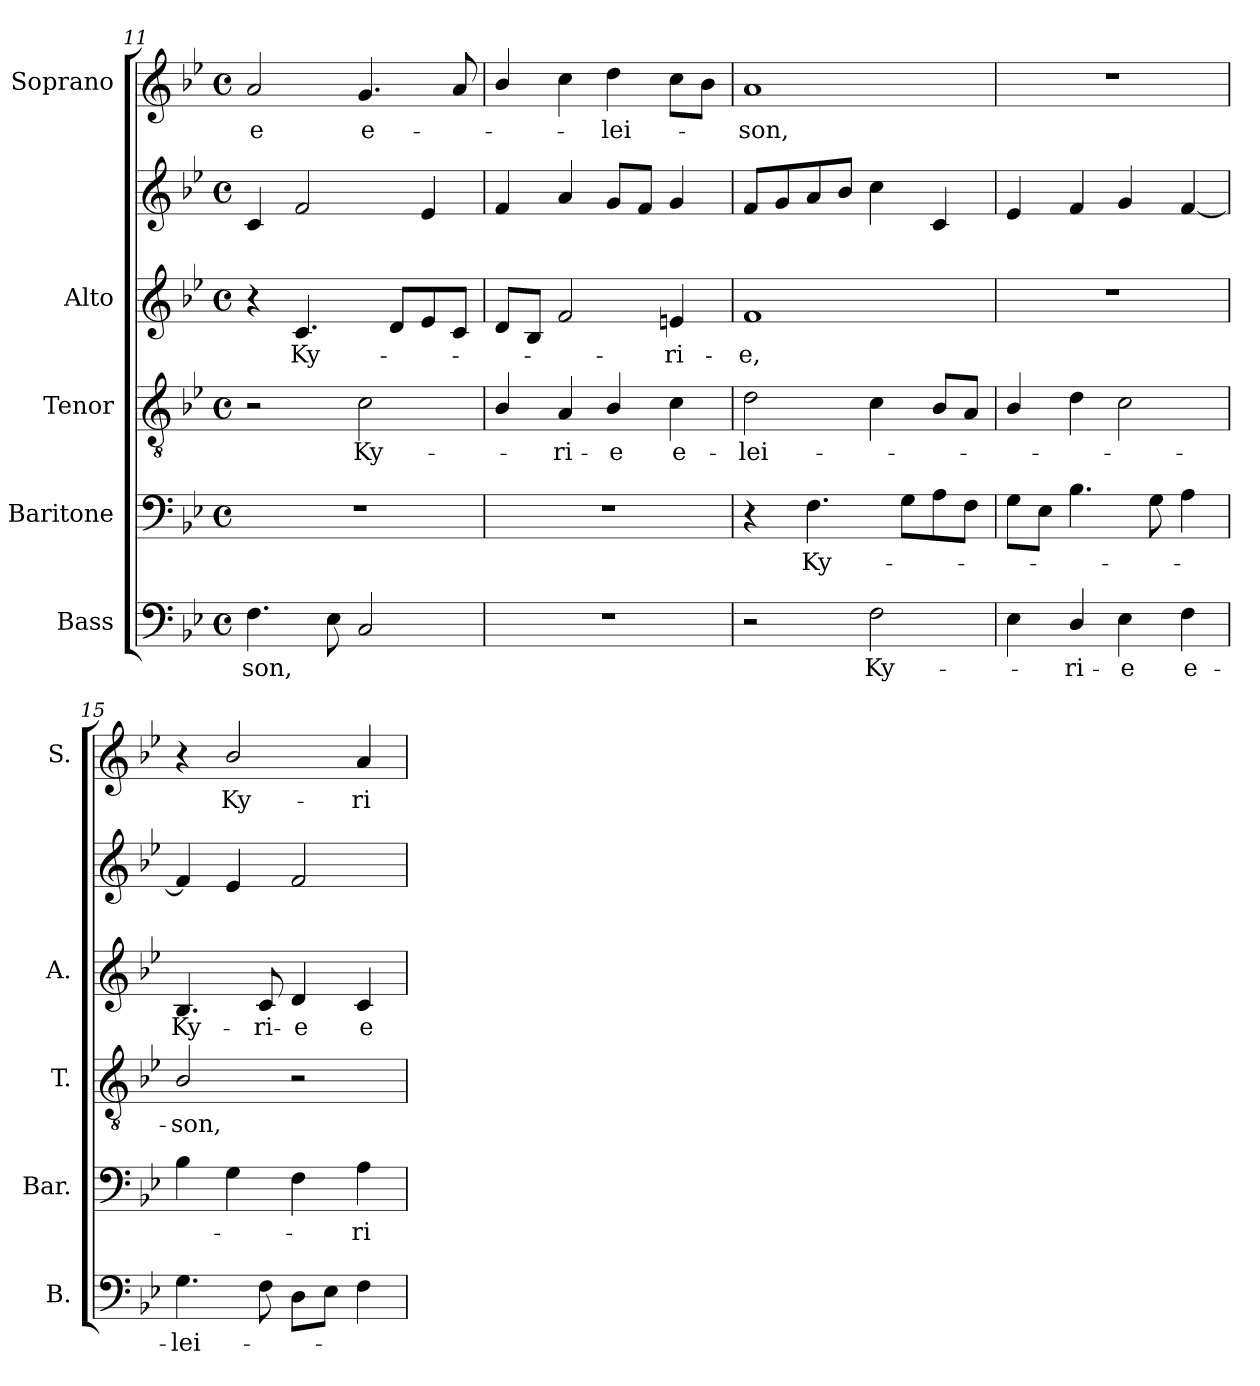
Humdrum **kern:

**kern	**text	**kern	**text	**kern	**text	**kern	**text	**kern	**kern	**text
*part6	*part6	*part5	*part5	*part4	*part4	*part3	*part3	*part2	*part1	*part1
*staff6	*staff6	*staff5	*staff5	*staff4	*staff4	*staff3	*staff3	*staff2	*staff1	*staff1
*I"Bass	*	*I"Baritone	*	*I"Tenor	*	*I"Alto	*	*	*I"Soprano	*
*I'B.	*	*I'Bar.	*	*I'T.	*	*I'A.	*	*	*I'S.	*
*clefF4	*	*clefF4	*	*clefGv2	*	*clefG2	*	*clefG2	*clefG2	*
*	*	*	*	*ITrd7c12	*	*	*	*	*	*
*k[b-e-]	*	*k[b-e-]	*	*k[b-e-]	*	*k[b-e-]	*	*k[b-e-]	*k[b-e-]	*
*B-:	*	*B-:	*	*B-:	*	*B-:	*	*B-:	*B-:	*
*M4/4	*	*M4/4	*	*M4/4	*	*M4/4	*	*M4/4	*M4/4	*
*met(c)	*	*met(c)	*	*met(c)	*	*met(c)	*	*met(c)	*met(c)	*
=11	=11	=11	=11	=11	=11	=11	=11	=11	=11	=11
!	!LO:LY:b:color=#000000	!	!	!	!	!	!	!	!	!
!	!	!	!	!	!	!	!	!	!	!LO:LY:b:color=#000000
4.Fi\	-son,	1r	.	2r	.	4r	.	4ci/	2ai/	-e
!	!	!	!	!	!	!	!LO:LY:b:color=#000000	!	!	!
.	.	.	.	.	.	4.ci/	Ky-	2fi/	.	.
8E-i\	.	.	.	.	.	.	.	.	.	.
!	!	!	!	!	!LO:LY:b:color=#000000	!	!	!	!	!
!	!	!	!	!	!	!	!	!	!	!LO:LY:b:color=#000000
2Ci/	.	.	.	2Ci\	Ky-	.	.	.	4.gi/	e-
.	.	.	.	.	.	8di/L	.	.	.	.
.	.	.	.	.	.	8e-i/	.	4e-i/	.	.
.	.	.	.	.	.	8ci/J	.	.	8ai/	.
=12	=12	=12	=12	=12	=12	=12	=12	=12	=12	=12
1r	.	1r	.	4BB-i/	.	8di/L	.	4fi/	4b-i/	.
.	.	.	.	.	.	8B-i/J	.	.	.	.
!	!	!	!	!	!LO:LY:b:color=#000000	!	!	!	!	!
.	.	.	.	4AAi/	-ri-	2fi/	.	4ai/	4cci\	.
!	!	!	!	!	!LO:LY:b:color=#000000	!	!	!	!	!
!	!	!	!	!	!	!	!	!	!	!LO:LY:b:color=#000000
.	.	.	.	4BB-i/	-e	.	.	8gi/L	4ddi\	-lei-
.	.	.	.	.	.	.	.	8fi/J	.	.
!	!	!	!	!	!LO:LY:b:color=#000000	!	!	!	!	!
!	!	!	!	!	!	!	!LO:LY:b:color=#000000	!	!	!
.	.	.	.	4Ci\	e-	4ei/	-ri-	4gi/	8cci\L	.
.	.	.	.	.	.	.	.	.	8b-i\J	.
!!LO:PB:g=z
=13	=13	=13	=13	=13	=13	=13	=13	=13	=13	=13
!	!	!	!	!	!LO:LY:b:color=#000000	!	!	!	!	!
!	!	!	!	!	!	!	!LO:LY:b:color=#000000	!	!	!
!	!	!	!	!	!	!	!	!	!	!LO:LY:b:color=#000000
2r	.	4r	.	2Di\	-lei-	1fi	-e,	8fi/L	1ai	-son,
.	.	.	.	.	.	.	.	8gi/	.	.
!	!	!	!LO:LY:b:color=#000000	!	!	!	!	!	!	!
.	.	4.Fi\	Ky-	.	.	.	.	8ai/	.	.
.	.	.	.	.	.	.	.	8b-i/J	.	.
!	!LO:LY:b:color=#000000	!	!	!	!	!	!	!	!	!
2Fi\	Ky-	.	.	4Ci\	.	.	.	4cci\	.	.
.	.	8Gi\L	.	.	.	.	.	.	.	.
.	.	8Ai\	.	8BB-i/L	.	.	.	4ci/	.	.
.	.	8Fi\J	.	8AAi/J	.	.	.	.	.	.
=14	=14	=14	=14	=14	=14	=14	=14	=14	=14	=14
4E-i\	.	8Gi\L	.	4BB-i/	.	1r	.	4e-i/	1r	.
.	.	8E-i\J	.	.	.	.	.	.	.	.
!	!LO:LY:b:color=#000000	!	!	!	!	!	!	!	!	!
4Di/	-ri-	4.B-i\	.	4Di\	.	.	.	4fi/	.	.
!	!LO:LY:b:color=#000000	!	!	!	!	!	!	!	!	!
4E-i\	-e	.	.	2Ci\	.	.	.	4gi/	.	.
.	.	8Gi\	.	.	.	.	.	.	.	.
!	!LO:LY:b:color=#000000	!	!	!	!	!	!	!	!	!
4Fi\	e-	4Ai\	.	.	.	.	.	[4fi/	.	.
=15	=15	=15	=15	=15	=15	=15	=15	=15	=15	=15
!	!LO:LY:b:color=#000000	!	!	!	!	!	!	!	!	!
!	!	!	!	!	!LO:LY:b:color=#000000	!	!	!	!	!
!	!	!	!	!	!	!	!LO:LY:b:color=#000000	!	!	!
4.Gi\	-lei-	4B-i\	.	2BB-i/	-son,	4.B-i/	Ky-	4fi/]	4r	.
!	!	!	!	!	!	!	!	!	!	!LO:LY:b:color=#000000
.	.	4Gi\	.	.	.	.	.	4e-i/	2b-i/	Ky-
!	!	!	!	!	!	!	!LO:LY:b:color=#000000	!	!	!
8Fi\	.	.	.	.	.	8ci/	-ri-	.	.	.
!	!	!	!	!	!	!	!LO:LY:b:color=#000000	!	!	!
8Di\L	.	4Fi\	.	2r	.	4di/	-e	2fi/	.	.
8E-i\J	.	.	.	.	.	.	.	.	.	.
!	!	!	!LO:LY:b:color=#000000	!	!	!	!	!	!	!
!	!	!	!	!	!	!	!LO:LY:b:color=#000000	!	!	!
!	!	!	!	!	!	!	!	!	!	!LO:LY:b:color=#000000
4Fi\	.	4Ai\	-ri-	.	.	4ci/	e-	.	4ai/	-ri-
=	=	=	=	=	=	=	=	=	=	=
*-	*-	*-	*-	*-	*-	*-	*-	*-	*-	*-
